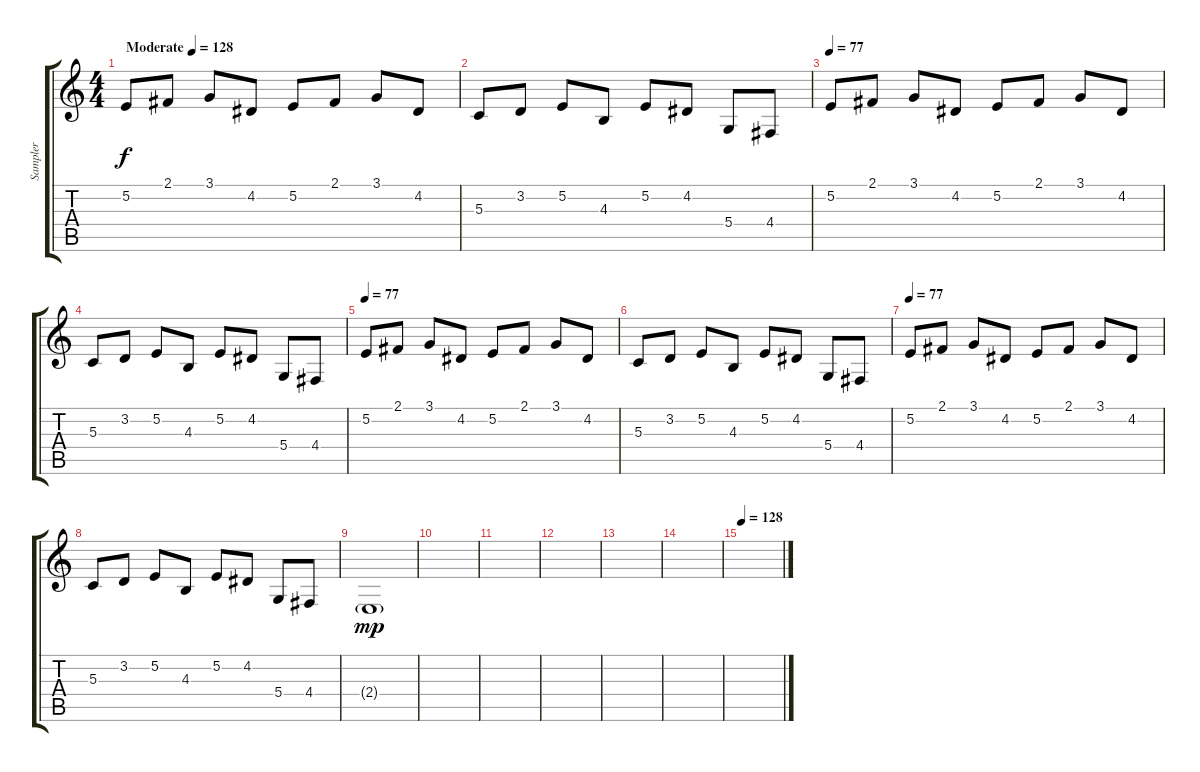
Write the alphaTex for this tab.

\track ("Sampler" "Sampler") {instrument churchorgan}
\staff {score tabs}
\tuning (E4 B3 G3 D3 A2 E2) {hide}
\ts (4 4)
\tempo (128 "Moderate")
\tempo 77
\tempo (128 "Moderate")
\clef g2
\ks c
5.2.8{dy f instrument churchorgan} 2.1.8 3.1.8 4.2.8 5.2.8 2.1.8 3.1.8 4.2.8 |
5.3.8 3.2.8 5.2.8 4.3.8 5.2.8 4.2.8 5.4.8 4.4.8 |
\tempo 77
5.2.8 2.1.8 3.1.8 4.2.8 5.2.8 2.1.8 3.1.8 4.2.8 |
5.3.8 3.2.8 5.2.8 4.3.8 5.2.8 4.2.8 5.4.8 4.4.8 |
\tempo 77
5.2.8 2.1.8 3.1.8 4.2.8 5.2.8 2.1.8 3.1.8 4.2.8 |
5.3.8 3.2.8 5.2.8 4.3.8 5.2.8 4.2.8 5.4.8 4.4.8 |
\tempo 77
5.2.8 2.1.8 3.1.8 4.2.8 5.2.8 2.1.8 3.1.8 4.2.8 |
5.3.8 3.2.8 5.2.8 4.3.8 5.2.8 4.2.8 5.4.8 4.4.8 |
2.4{g}.1{dy mp} |
|
|
|
|
|
\tempo 128
